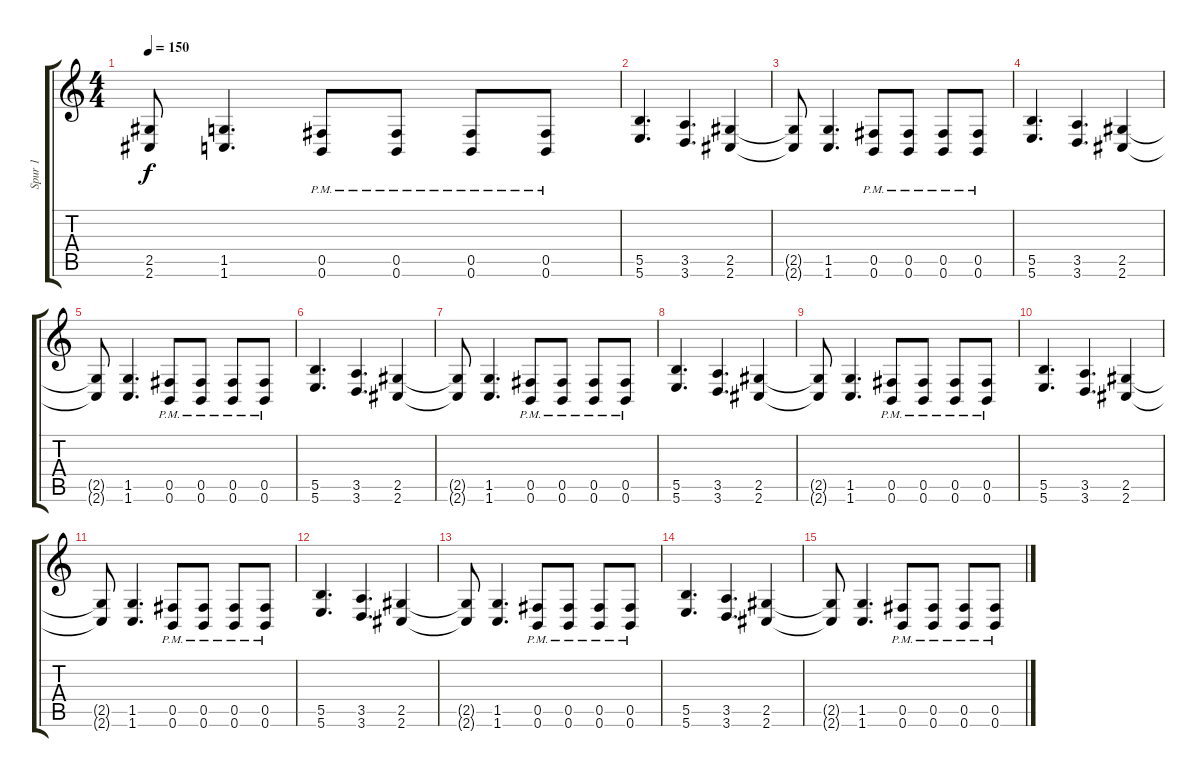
\track ("Spur 1" "Spur 1") {instrument distortionguitar}
\staff {score tabs}
\tuning (Db4 Ab3 E3 B2 Gb2 B1) {hide}
\ts (4 4)
\tempo 150
\clef g2
\ks c
(2.5{t} 2.6{t}).8{dy f} (1.5 1.6).4{d} (0.5{pm} 0.6{pm}).8 (0.5{pm} 0.6{pm}).8 (0.5{pm} 0.6{pm}).8 (0.5{pm} 0.6{pm}).8 |
(5.5 5.6).4{d} (3.5 3.6).4{d} (2.5 2.6).4 |
(2.5{t} 2.6{t}).8 (1.5 1.6).4{d} (0.5{pm} 0.6{pm}).8 (0.5{pm} 0.6{pm}).8 (0.5{pm} 0.6{pm}).8 (0.5{pm} 0.6{pm}).8 |
(5.5 5.6).4{d} (3.5 3.6).4{d} (2.5 2.6).4 |
(2.5{t} 2.6{t}).8 (1.5 1.6).4{d} (0.5{pm} 0.6{pm}).8 (0.5{pm} 0.6{pm}).8 (0.5{pm} 0.6{pm}).8 (0.5{pm} 0.6{pm}).8 |
(5.5 5.6).4{d} (3.5 3.6).4{d} (2.5 2.6).4 |
(2.5{t} 2.6{t}).8 (1.5 1.6).4{d} (0.5{pm} 0.6{pm}).8 (0.5{pm} 0.6{pm}).8 (0.5{pm} 0.6{pm}).8 (0.5{pm} 0.6{pm}).8 |
(5.5 5.6).4{d} (3.5 3.6).4{d} (2.5 2.6).4 |
(2.5{t} 2.6{t}).8 (1.5 1.6).4{d} (0.5{pm} 0.6{pm}).8 (0.5{pm} 0.6{pm}).8 (0.5{pm} 0.6{pm}).8 (0.5{pm} 0.6{pm}).8 |
(5.5 5.6).4{d} (3.5 3.6).4{d} (2.5 2.6).4 |
(2.5{t} 2.6{t}).8 (1.5 1.6).4{d} (0.5{pm} 0.6{pm}).8 (0.5{pm} 0.6{pm}).8 (0.5{pm} 0.6{pm}).8 (0.5{pm} 0.6{pm}).8 |
(5.5 5.6).4{d} (3.5 3.6).4{d} (2.5 2.6).4 |
(2.5{t} 2.6{t}).8 (1.5 1.6).4{d} (0.5{pm} 0.6{pm}).8 (0.5{pm} 0.6{pm}).8 (0.5{pm} 0.6{pm}).8 (0.5{pm} 0.6{pm}).8 |
(5.5 5.6).4{d} (3.5 3.6).4{d} (2.5 2.6).4 |
(2.5{t} 2.6{t}).8 (1.5 1.6).4{d} (0.5{pm} 0.6{pm}).8 (0.5{pm} 0.6{pm}).8 (0.5{pm} 0.6{pm}).8 (0.5{pm} 0.6{pm}).8
